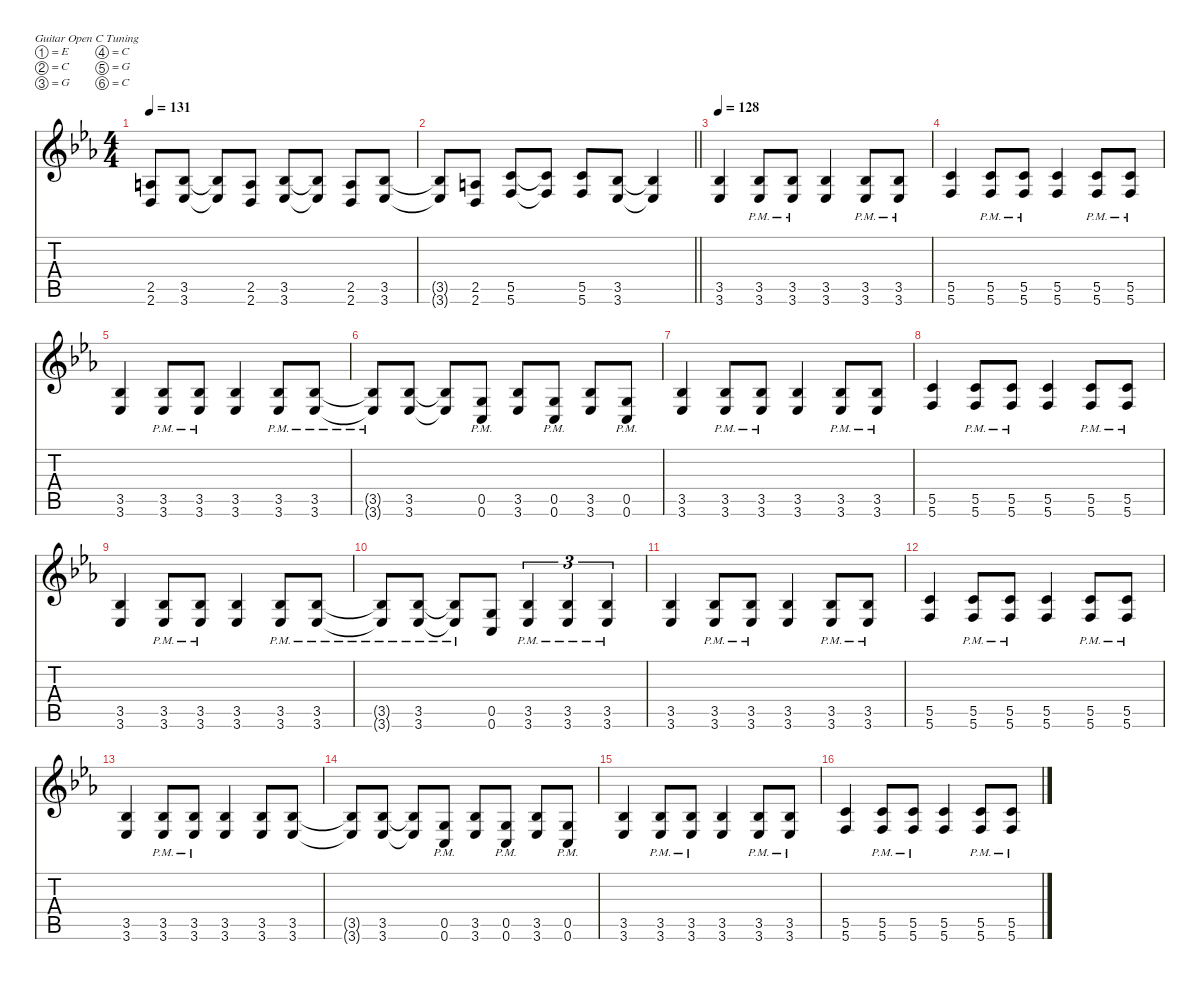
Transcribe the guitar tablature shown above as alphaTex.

\defaultSystemsLayout 4
\hideDynamics
\bracketExtendMode nobrackets
\singleTrackTrackNamePolicy hidden
\multiTrackTrackNamePolicy hidden
\firstSystemTrackNameMode fullname
\firstSystemTrackNameOrientation horizontal
\otherSystemsTrackNameOrientation horizontal
\track ("Guitar 1" "dist.guit.") {instrument distortionguitar}
\staff {score tabs}
\tuning (E4 C4 G3 C3 G2 C2)
\ts (4 4)
\tempo 131
\clef g2
\ks cminor
(2.5{acc forcenatural} 2.6{acc forcenatural}).8{dy f beam Up} (3.5{acc b} 3.6{acc b}).8{beam Up} (3.5{t acc b} 3.6{t acc b}).8{beam Up} (2.5{acc forcenatural} 2.6{acc forcenatural}).8{beam Up} (3.5{acc b} 3.6{acc b}).8{beam Up} (3.5{t acc b} 3.6{t acc b}).8{beam Up} (2.5{acc forcenatural} 2.6{acc forcenatural}).8{beam Up} (3.5{acc b} 3.6{acc b}).8{beam Up} |
\barLineRight lightlight
(3.5{t acc b} 3.6{t acc b}).8{beam Up} (2.5{acc forcenatural} 2.6{acc forcenatural}).8{beam Up} (5.5{acc forcenatural} 5.6{acc forcenatural}).8{beam Up} (5.5{t acc forcenatural} 5.6{t acc forcenatural}).8{beam Up} (5.5{acc forcenatural} 5.6{acc forcenatural}).8{beam Up} (3.5{acc b} 3.6{acc b}).8{beam Up} (3.5{t acc b} 3.6{t acc b}).4{beam Up} |
\tempo 128
(3.5{acc b} 3.6{acc b}).4{beam Up} (3.5{pm acc b} 3.6{pm acc b}).8{beam Up} (3.5{pm acc b} 3.6{pm acc b}).8{beam Up} (3.5{acc b} 3.6{acc b}).4{beam Up} (3.5{pm acc b} 3.6{pm acc b}).8{beam Up} (3.5{pm acc b} 3.6{pm acc b}).8{beam Up} |
(5.5{acc forcenatural} 5.6{acc forcenatural}).4{beam Up} (5.5{pm acc forcenatural} 5.6{pm acc forcenatural}).8{beam Up} (5.5{pm acc forcenatural} 5.6{pm acc forcenatural}).8{beam Up} (5.5{acc forcenatural} 5.6{acc forcenatural}).4{beam Up} (5.5{pm acc forcenatural} 5.6{pm acc forcenatural}).8{beam Up} (5.5{pm acc forcenatural} 5.6{pm acc forcenatural}).8{beam Up} |
(3.5{acc b} 3.6{acc b}).4{beam Up} (3.5{pm acc b} 3.6{pm acc b}).8{beam Up} (3.5{pm acc b} 3.6{pm acc b}).8{beam Up} (3.5{acc b} 3.6{acc b}).4{beam Up} (3.5{pm acc b} 3.6{pm acc b}).8{beam Up} (3.5{pm acc b} 3.6{pm acc b}).8{beam Up} |
(3.5{pm t acc b} 3.6{pm t acc b}).8{beam Up} (3.5{acc b} 3.6{acc b}).8{beam Up} (3.5{t acc b} 3.6{t acc b}).8{beam Up} (0.5{pm acc forcenatural} 0.6{pm acc forcenatural}).8{beam Up} (3.5{acc b} 3.6{acc b}).8{beam Up} (0.5{pm acc forcenatural} 0.6{pm acc forcenatural}).8{beam Up} (3.5{acc b} 3.6{acc b}).8{beam Up} (0.5{pm acc forcenatural} 0.6{pm acc forcenatural}).8{beam Up} |
(3.5{acc b} 3.6{acc b}).4{beam Up} (3.5{pm acc b} 3.6{pm acc b}).8{beam Up} (3.5{pm acc b} 3.6{pm acc b}).8{beam Up} (3.5{acc b} 3.6{acc b}).4{beam Up} (3.5{pm acc b} 3.6{pm acc b}).8{beam Up} (3.5{pm acc b} 3.6{pm acc b}).8{beam Up} |
(5.5{acc forcenatural} 5.6{acc forcenatural}).4{beam Up} (5.5{pm acc forcenatural} 5.6{pm acc forcenatural}).8{beam Up} (5.5{pm acc forcenatural} 5.6{pm acc forcenatural}).8{beam Up} (5.5{acc forcenatural} 5.6{acc forcenatural}).4{beam Up} (5.5{pm acc forcenatural} 5.6{pm acc forcenatural}).8{beam Up} (5.5{pm acc forcenatural} 5.6{pm acc forcenatural}).8{beam Up} |
(3.5{acc b} 3.6{acc b}).4{beam Up} (3.5{pm acc b} 3.6{pm acc b}).8{beam Up} (3.5{pm acc b} 3.6{pm acc b}).8{beam Up} (3.5{acc b} 3.6{acc b}).4{beam Up} (3.5{pm acc b} 3.6{pm acc b}).8{beam Up} (3.5{pm acc b} 3.6{pm acc b}).8{beam Up} |
(3.5{pm t acc b} 3.6{pm t acc b}).8{beam Up} (3.5{pm acc b} 3.6{pm acc b}).8{beam Up} (3.5{pm t acc b} 3.6{pm t acc b}).8{beam Up} (0.5{acc forcenatural} 0.6{acc forcenatural}).8{beam Up} (3.5{pm acc b} 3.6{pm acc b}).4{tu (3 2) beam Up} (3.5{pm acc b} 3.6{pm acc b}).4{tu (3 2) beam Up} (3.5{pm acc b} 3.6{pm acc b}).4{tu (3 2) beam Up} |
(3.5{acc b} 3.6{acc b}).4{beam Up} (3.5{pm acc b} 3.6{pm acc b}).8{beam Up} (3.5{pm acc b} 3.6{pm acc b}).8{beam Up} (3.5{acc b} 3.6{acc b}).4{beam Up} (3.5{pm acc b} 3.6{pm acc b}).8{beam Up} (3.5{pm acc b} 3.6{pm acc b}).8{beam Up} |
(5.5{acc forcenatural} 5.6{acc forcenatural}).4{beam Up} (5.5{pm acc forcenatural} 5.6{pm acc forcenatural}).8{beam Up} (5.5{pm acc forcenatural} 5.6{pm acc forcenatural}).8{beam Up} (5.5{acc forcenatural} 5.6{acc forcenatural}).4{beam Up} (5.5{pm acc forcenatural} 5.6{pm acc forcenatural}).8{beam Up} (5.5{pm acc forcenatural} 5.6{pm acc forcenatural}).8{beam Up} |
(3.5{acc b} 3.6{acc b}).4{beam Up} (3.5{pm acc b} 3.6{pm acc b}).8{beam Up} (3.5{pm acc b} 3.6{pm acc b}).8{beam Up} (3.5{acc b} 3.6{acc b}).4{beam Up} (3.5{acc b} 3.6{acc b}).8{beam Up} (3.5{acc b} 3.6{acc b}).8{beam Up} |
(3.5{t acc b} 3.6{t acc b}).8{beam Up} (3.5{acc b} 3.6{acc b}).8{beam Up} (3.5{t acc b} 3.6{t acc b}).8{beam Up} (0.5{pm acc forcenatural} 0.6{pm acc forcenatural}).8{beam Up} (3.5{acc b} 3.6{acc b}).8{beam Up} (0.5{pm acc forcenatural} 0.6{pm acc forcenatural}).8{beam Up} (3.5{acc b} 3.6{acc b}).8{beam Up} (0.5{pm acc forcenatural} 0.6{pm acc forcenatural}).8{beam Up} |
(3.5{acc b} 3.6{acc b}).4{beam Up} (3.5{pm acc b} 3.6{pm acc b}).8{beam Up} (3.5{pm acc b} 3.6{pm acc b}).8{beam Up} (3.5{acc b} 3.6{acc b}).4{beam Up} (3.5{pm acc b} 3.6{pm acc b}).8{beam Up} (3.5{pm acc b} 3.6{pm acc b}).8{beam Up} |
(5.5{acc forcenatural} 5.6{acc forcenatural}).4{beam Up} (5.5{pm acc forcenatural} 5.6{pm acc forcenatural}).8{beam Up} (5.5{pm acc forcenatural} 5.6{pm acc forcenatural}).8{beam Up} (5.5{acc forcenatural} 5.6{acc forcenatural}).4{beam Up} (5.5{pm acc forcenatural} 5.6{pm acc forcenatural}).8{beam Up} (5.5{pm acc forcenatural} 5.6{pm acc forcenatural}).8{beam Up}
